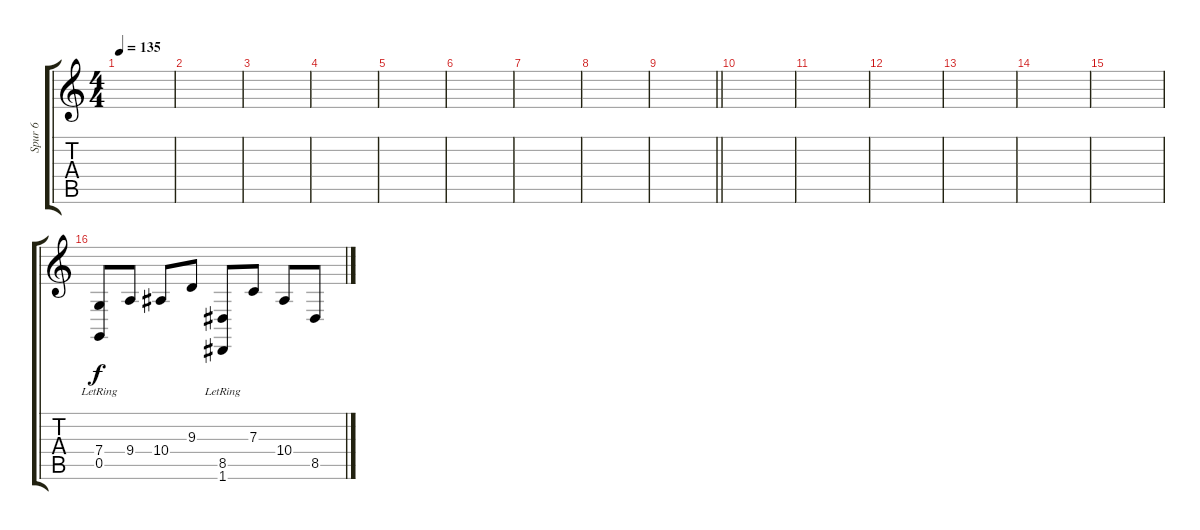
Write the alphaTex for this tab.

\track ("Spur 6" "Spur 6") {instrument harpsichord}
\staff {score tabs}
\tuning (D4 A3 F3 C3 G2 D2) {hide}
\ts (4 4)
\tempo 135
\clef g2
\ks c
|
|
|
|
|
|
|
|
\barLineRight lightlight
|
|
|
|
|
|
|
(7.4 0.5{lr}).8 9.4.8 10.4.8 9.3.8 (8.5{lr} 1.6{lr}).8 7.3.8 10.4.8 8.5.8
